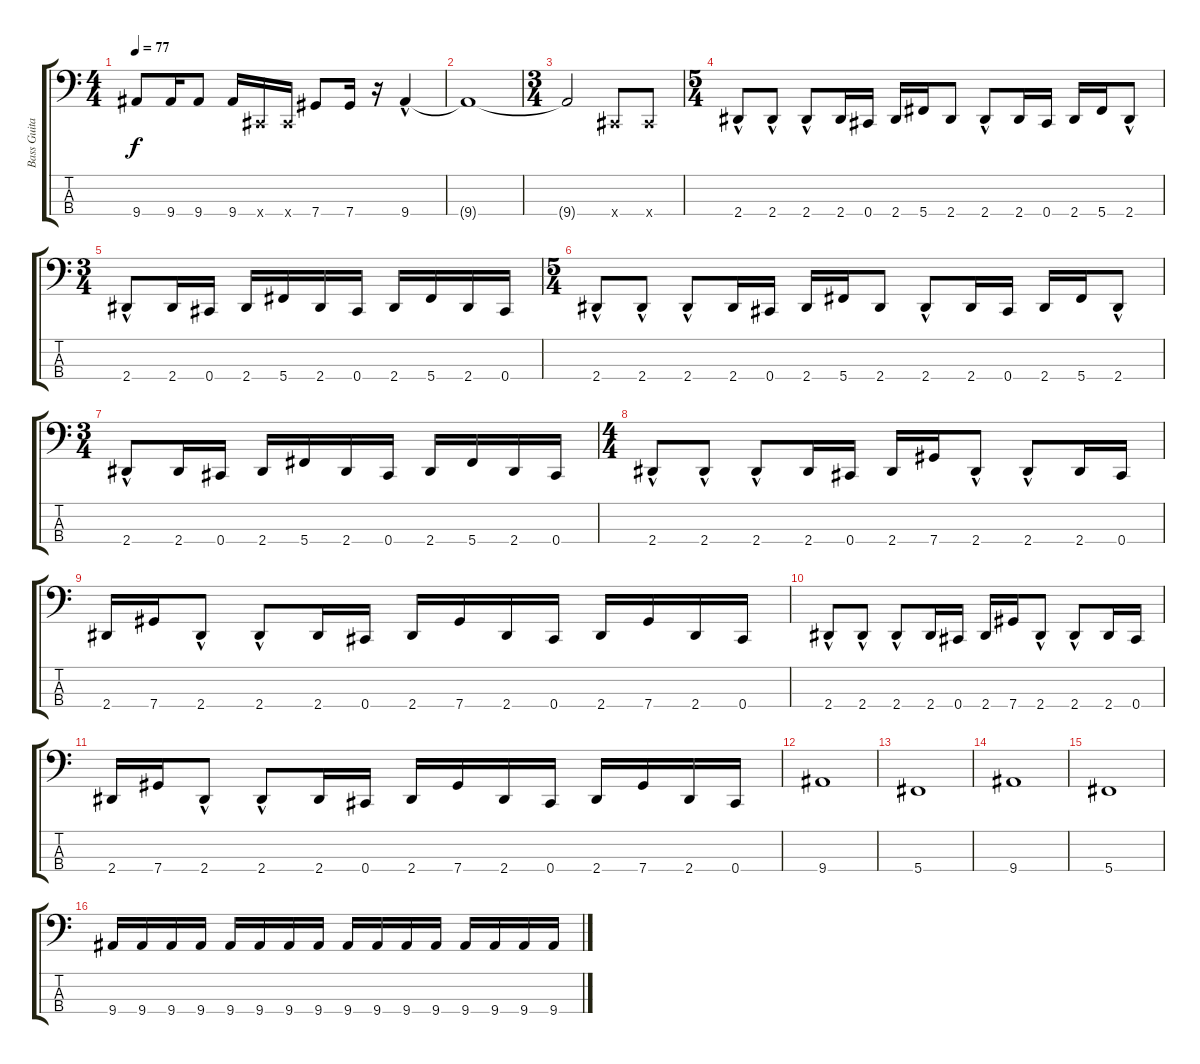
\track ("Bass Guitar" "Bass Guita") {instrument electricbasspick}
\staff {score tabs}
\tuning (Gb2 Db2 Ab1 Db1) {hide}
\ts (4 4)
\tempo 77
\clef f4
\ks c
9.4.8{dy f instrument electricbasspick} 9.4.16 9.4.8 9.4.16 0.4{x}.16 0.4{x}.16 7.4.8 7.4.16 r.16 9.4{hac}.4 |
9.4{t}.1 |
\ts (3 4)
9.4{t}.2 0.4{x}.8 0.4{x}.8 |
\ts (5 4)
2.4{hac}.8 2.4{hac}.8 2.4{hac}.8 2.4.16 0.4.16 2.4.16 5.4.16 2.4.8 2.4{hac}.8 2.4.16 0.4.16 2.4.16 5.4.16 2.4{hac}.8 |
\ts (3 4)
2.4{hac}.8 2.4.16 0.4.16 2.4.16 5.4.16 2.4.16 0.4.16 2.4.16 5.4.16 2.4.16 0.4.16 |
\ts (5 4)
2.4{hac}.8 2.4{hac}.8 2.4{hac}.8 2.4.16 0.4.16 2.4.16 5.4.16 2.4.8 2.4{hac}.8 2.4.16 0.4.16 2.4.16 5.4.16 2.4{hac}.8 |
\ts (3 4)
2.4{hac}.8 2.4.16 0.4.16 2.4.16 5.4.16 2.4.16 0.4.16 2.4.16 5.4.16 2.4.16 0.4.16 |
\ts (4 4)
2.4{hac}.8 2.4{hac}.8 2.4{hac}.8 2.4.16 0.4.16 2.4.16 7.4.16 2.4{hac}.8 2.4{hac}.8 2.4.16 0.4.16 |
2.4.16 7.4.16 2.4{hac}.8 2.4{hac}.8 2.4.16 0.4.16 2.4.16 7.4.16 2.4.16 0.4.16 2.4.16 7.4.16 2.4.16 0.4.16 |
2.4{hac}.8 2.4{hac}.8 2.4{hac}.8 2.4.16 0.4.16 2.4.16 7.4.16 2.4{hac}.8 2.4{hac}.8 2.4.16 0.4.16 |
2.4.16 7.4.16 2.4{hac}.8 2.4{hac}.8 2.4.16 0.4.16 2.4.16 7.4.16 2.4.16 0.4.16 2.4.16 7.4.16 2.4.16 0.4.16 |
9.4.1 |
5.4.1 |
9.4.1 |
5.4.1 |
9.4.16 9.4.16 9.4.16 9.4.16 9.4.16 9.4.16 9.4.16 9.4.16 9.4.16 9.4.16 9.4.16 9.4.16 9.4.16 9.4.16 9.4.16 9.4.16
